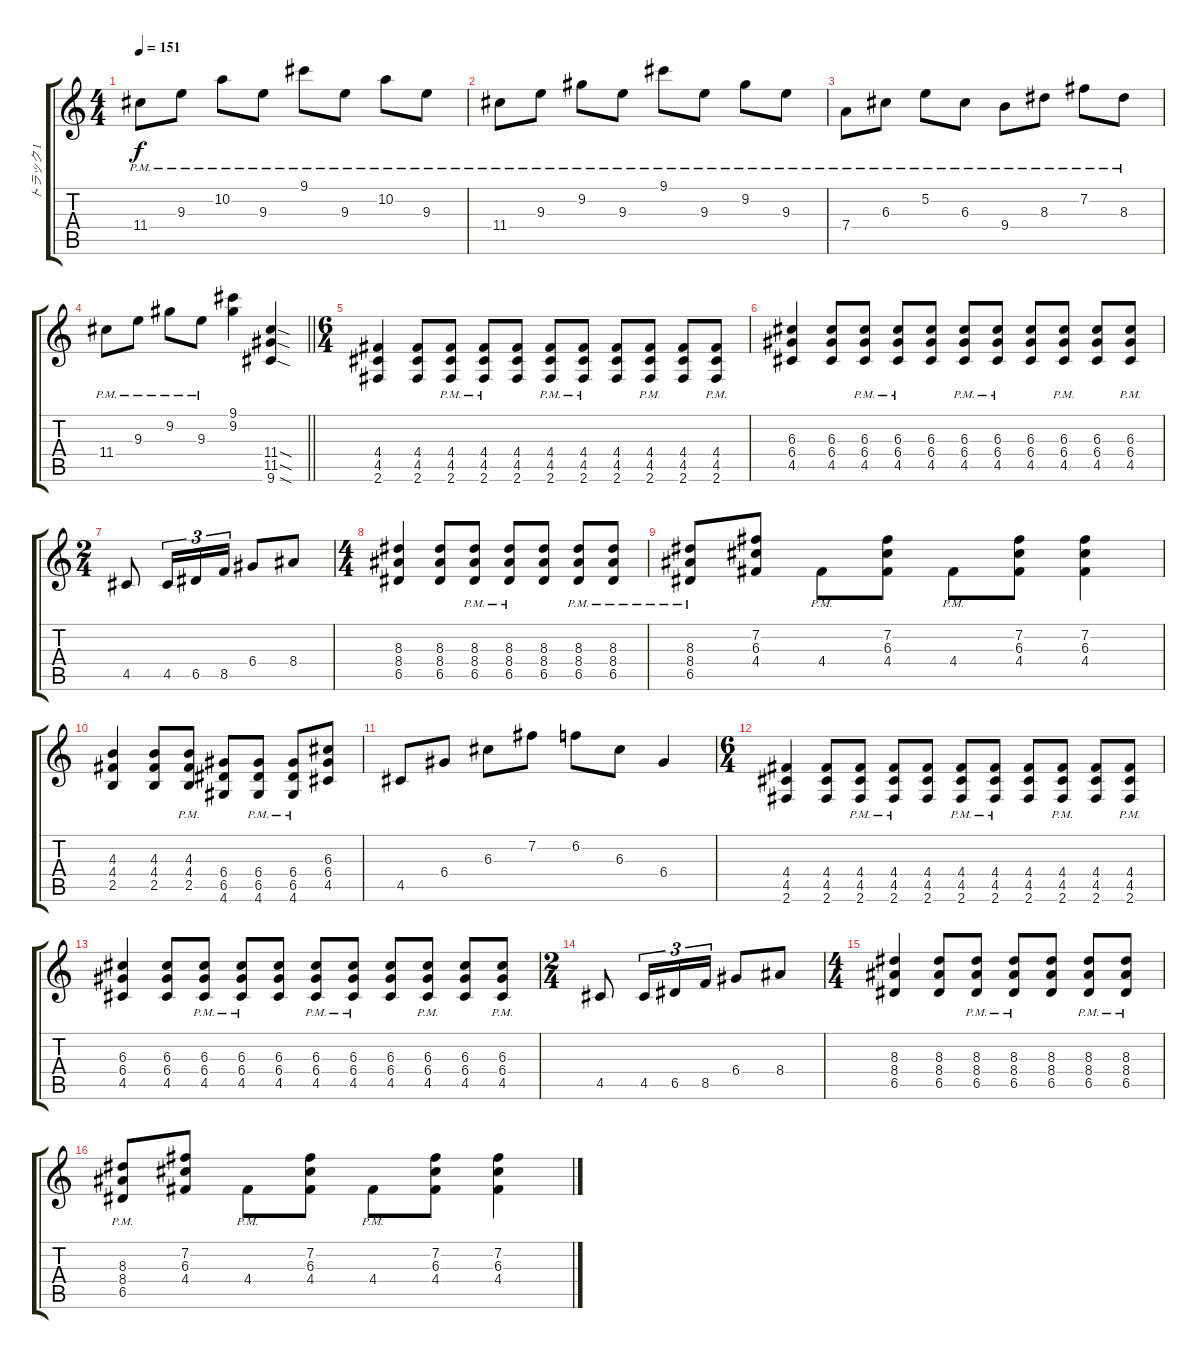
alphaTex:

\track ("トラック 1" "トラック 1") {instrument overdrivenguitar}
\staff {score tabs}
\tuning (E4 B3 G3 D3 A2 E2) {hide}
\ts (4 4)
\tempo 151
\clef g2
\ks c
11.4{pm}.8{dy f} 9.3{pm}.8 10.2{pm}.8 9.3{pm}.8 9.1{pm}.8 9.3{pm}.8 10.2{pm}.8 9.3{pm}.8 |
11.4{pm}.8 9.3{pm}.8 9.2{pm}.8 9.3{pm}.8 9.1{pm}.8 9.3{pm}.8 9.2{pm}.8 9.3{pm}.8 |
7.4{pm}.8 6.3{pm}.8 5.2{pm}.8 6.3{pm}.8 9.4{pm}.8 8.3{pm}.8 7.2{pm}.8 8.3{pm}.8 |
\barLineRight lightlight
11.4{pm}.8 9.3{pm}.8 9.2{pm}.8 9.3{pm}.8 (9.1 9.2).4 (11.4{sod} 11.5{sod} 9.6{sod}).4 |
\ts (6 4)
(4.4 4.5 2.6).4 (4.4 4.5 2.6).8 (4.4{pm} 4.5{pm} 2.6{pm}).8 (4.4{pm} 4.5{pm} 2.6{pm}).8 (4.4 4.5 2.6).8 (4.4{pm} 4.5{pm} 2.6{pm}).8 (4.4{pm} 4.5{pm} 2.6{pm}).8 (4.4 4.5 2.6).8 (4.4{pm} 4.5{pm} 2.6{pm}).8 (4.4 4.5 2.6).8 (4.4{pm} 4.5{pm} 2.6{pm}).8 |
(6.3 6.4 4.5).4 (6.3 6.4 4.5).8 (6.3{pm} 6.4{pm} 4.5{pm}).8 (6.3{pm} 6.4{pm} 4.5{pm}).8 (6.3 6.4 4.5).8 (6.3{pm} 6.4{pm} 4.5{pm}).8 (6.3{pm} 6.4{pm} 4.5{pm}).8 (6.3 6.4 4.5).8 (6.3{pm} 6.4{pm} 4.5{pm}).8 (6.3 6.4 4.5).8 (6.3{pm} 6.4{pm} 4.5{pm}).8 |
\ts (2 4)
4.5.8 4.5.16{tu (3 2)} 6.5.16{tu (3 2)} 8.5.16{tu (3 2)} 6.4.8 8.4.8 |
\ts (4 4)
(8.3 8.4 6.5).4 (8.3 8.4 6.5).8 (8.3{pm} 8.4{pm} 6.5{pm}).8 (8.3{pm} 8.4{pm} 6.5{pm}).8 (8.3 8.4 6.5).8 (8.3{pm} 8.4{pm} 6.5{pm}).8 (8.3{pm} 8.4{pm} 6.5{pm}).8 |
(8.3{pm} 8.4{pm} 6.5{pm}).8 (7.2 6.3 4.4).8 4.4{pm}.8 (7.2 6.3 4.4).8 4.4{pm}.8 (7.2 6.3 4.4).8 (7.2 6.3 4.4).4 |
(4.3 4.4 2.5).4 (4.3 4.4 2.5).8 (4.3{pm} 4.4{pm} 2.5{pm}).8 (6.4 6.5 4.6).8 (6.4{pm} 6.5{pm} 4.6{pm}).8 (6.4{pm} 6.5{pm} 4.6{pm}).8 (6.3 6.4 4.5).8 |
4.5.8 6.4.8 6.3.8 7.2.8 6.2.8 6.3.8 6.4.4 |
\ts (6 4)
(4.4 4.5 2.6).4 (4.4 4.5 2.6).8 (4.4{pm} 4.5{pm} 2.6{pm}).8 (4.4{pm} 4.5{pm} 2.6{pm}).8 (4.4 4.5 2.6).8 (4.4{pm} 4.5{pm} 2.6{pm}).8 (4.4{pm} 4.5{pm} 2.6{pm}).8 (4.4 4.5 2.6).8 (4.4{pm} 4.5{pm} 2.6{pm}).8 (4.4 4.5 2.6).8 (4.4{pm} 4.5{pm} 2.6{pm}).8 |
(6.3 6.4 4.5).4 (6.3 6.4 4.5).8 (6.3{pm} 6.4{pm} 4.5{pm}).8 (6.3{pm} 6.4{pm} 4.5{pm}).8 (6.3 6.4 4.5).8 (6.3{pm} 6.4{pm} 4.5{pm}).8 (6.3{pm} 6.4{pm} 4.5{pm}).8 (6.3 6.4 4.5).8 (6.3{pm} 6.4{pm} 4.5{pm}).8 (6.3 6.4 4.5).8 (6.3{pm} 6.4{pm} 4.5{pm}).8 |
\ts (2 4)
4.5.8 4.5.16{tu (3 2)} 6.5.16{tu (3 2)} 8.5.16{tu (3 2)} 6.4.8 8.4.8 |
\ts (4 4)
(8.3 8.4 6.5).4 (8.3 8.4 6.5).8 (8.3{pm} 8.4{pm} 6.5{pm}).8 (8.3{pm} 8.4{pm} 6.5{pm}).8 (8.3 8.4 6.5).8 (8.3{pm} 8.4{pm} 6.5{pm}).8 (8.3{pm} 8.4{pm} 6.5{pm}).8 |
(8.3{pm} 8.4{pm} 6.5{pm}).8 (7.2 6.3 4.4).8 4.4{pm}.8 (7.2 6.3 4.4).8 4.4{pm}.8 (7.2 6.3 4.4).8 (7.2 6.3 4.4).4
